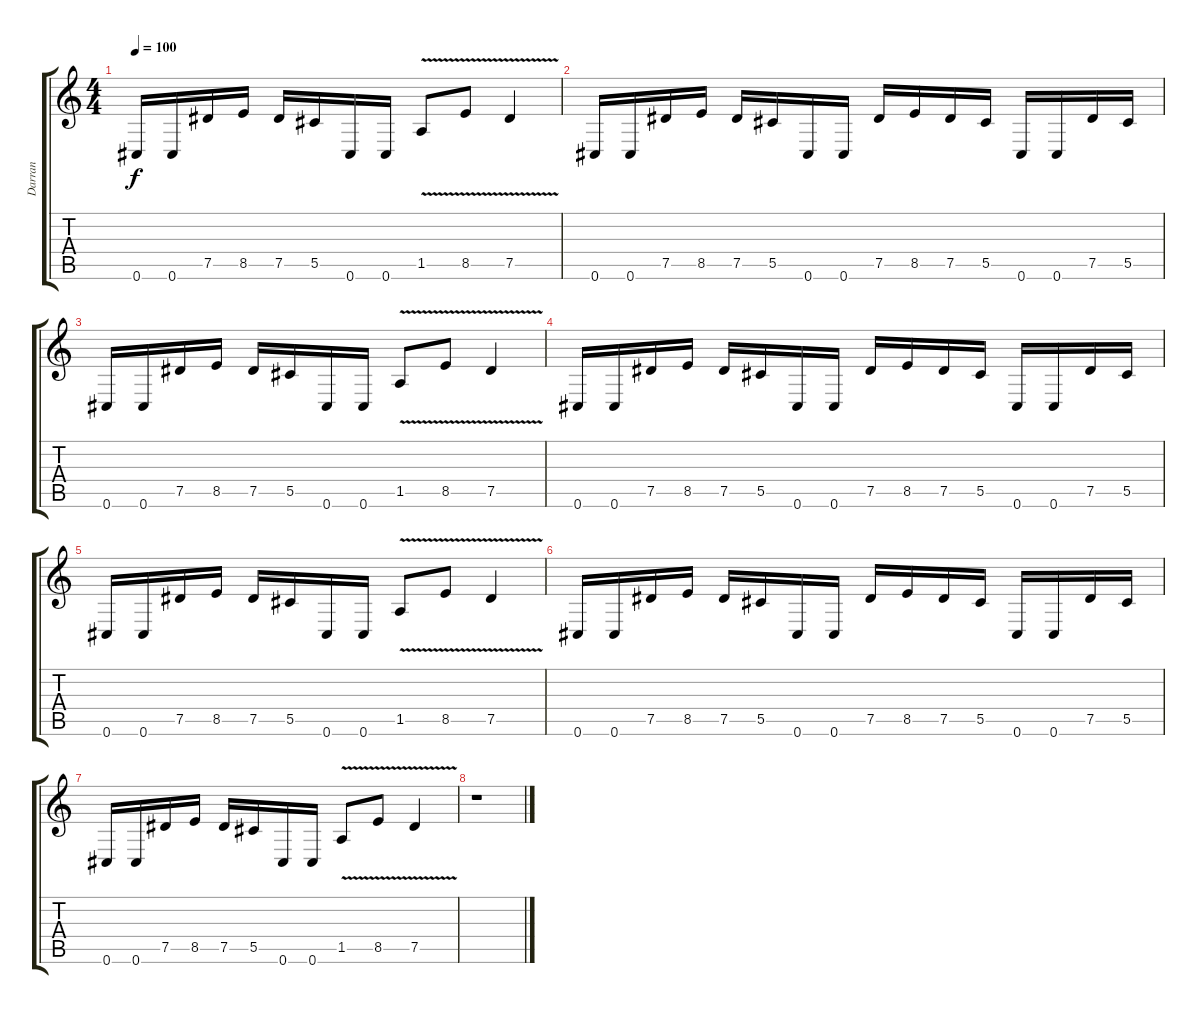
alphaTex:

\track ("Darran" "Darran") {instrument distortionguitar}
\staff {score tabs}
\tuning (Eb4 Bb3 Gb3 Db3 Ab2 Db2) {hide}
\ts (4 4)
\tempo 100
\clef g2
\ks c
0.6.16{dy f} 0.6.16 7.5.16 8.5.16 7.5.16 5.5.16 0.6.16 0.6.16 1.5{v}.8 8.5{v}.8 7.5{v}.4 |
0.6.16 0.6.16 7.5.16 8.5.16 7.5.16 5.5.16 0.6.16 0.6.16 7.5.16 8.5.16 7.5.16 5.5.16 0.6.16 0.6.16 7.5.16 5.5.16 |
0.6.16 0.6.16 7.5.16 8.5.16 7.5.16 5.5.16 0.6.16 0.6.16 1.5{v}.8 8.5{v}.8 7.5{v}.4 |
0.6.16 0.6.16 7.5.16 8.5.16 7.5.16 5.5.16 0.6.16 0.6.16 7.5.16 8.5.16 7.5.16 5.5.16 0.6.16 0.6.16 7.5.16 5.5.16 |
0.6.16 0.6.16 7.5.16 8.5.16 7.5.16 5.5.16 0.6.16 0.6.16 1.5{v}.8 8.5{v}.8 7.5{v}.4 |
0.6.16 0.6.16 7.5.16 8.5.16 7.5.16 5.5.16 0.6.16 0.6.16 7.5.16 8.5.16 7.5.16 5.5.16 0.6.16 0.6.16 7.5.16 5.5.16 |
0.6.16 0.6.16 7.5.16 8.5.16 7.5.16 5.5.16 0.6.16 0.6.16 1.5{v}.8 8.5{v}.8 7.5{v}.4 |
r.1
